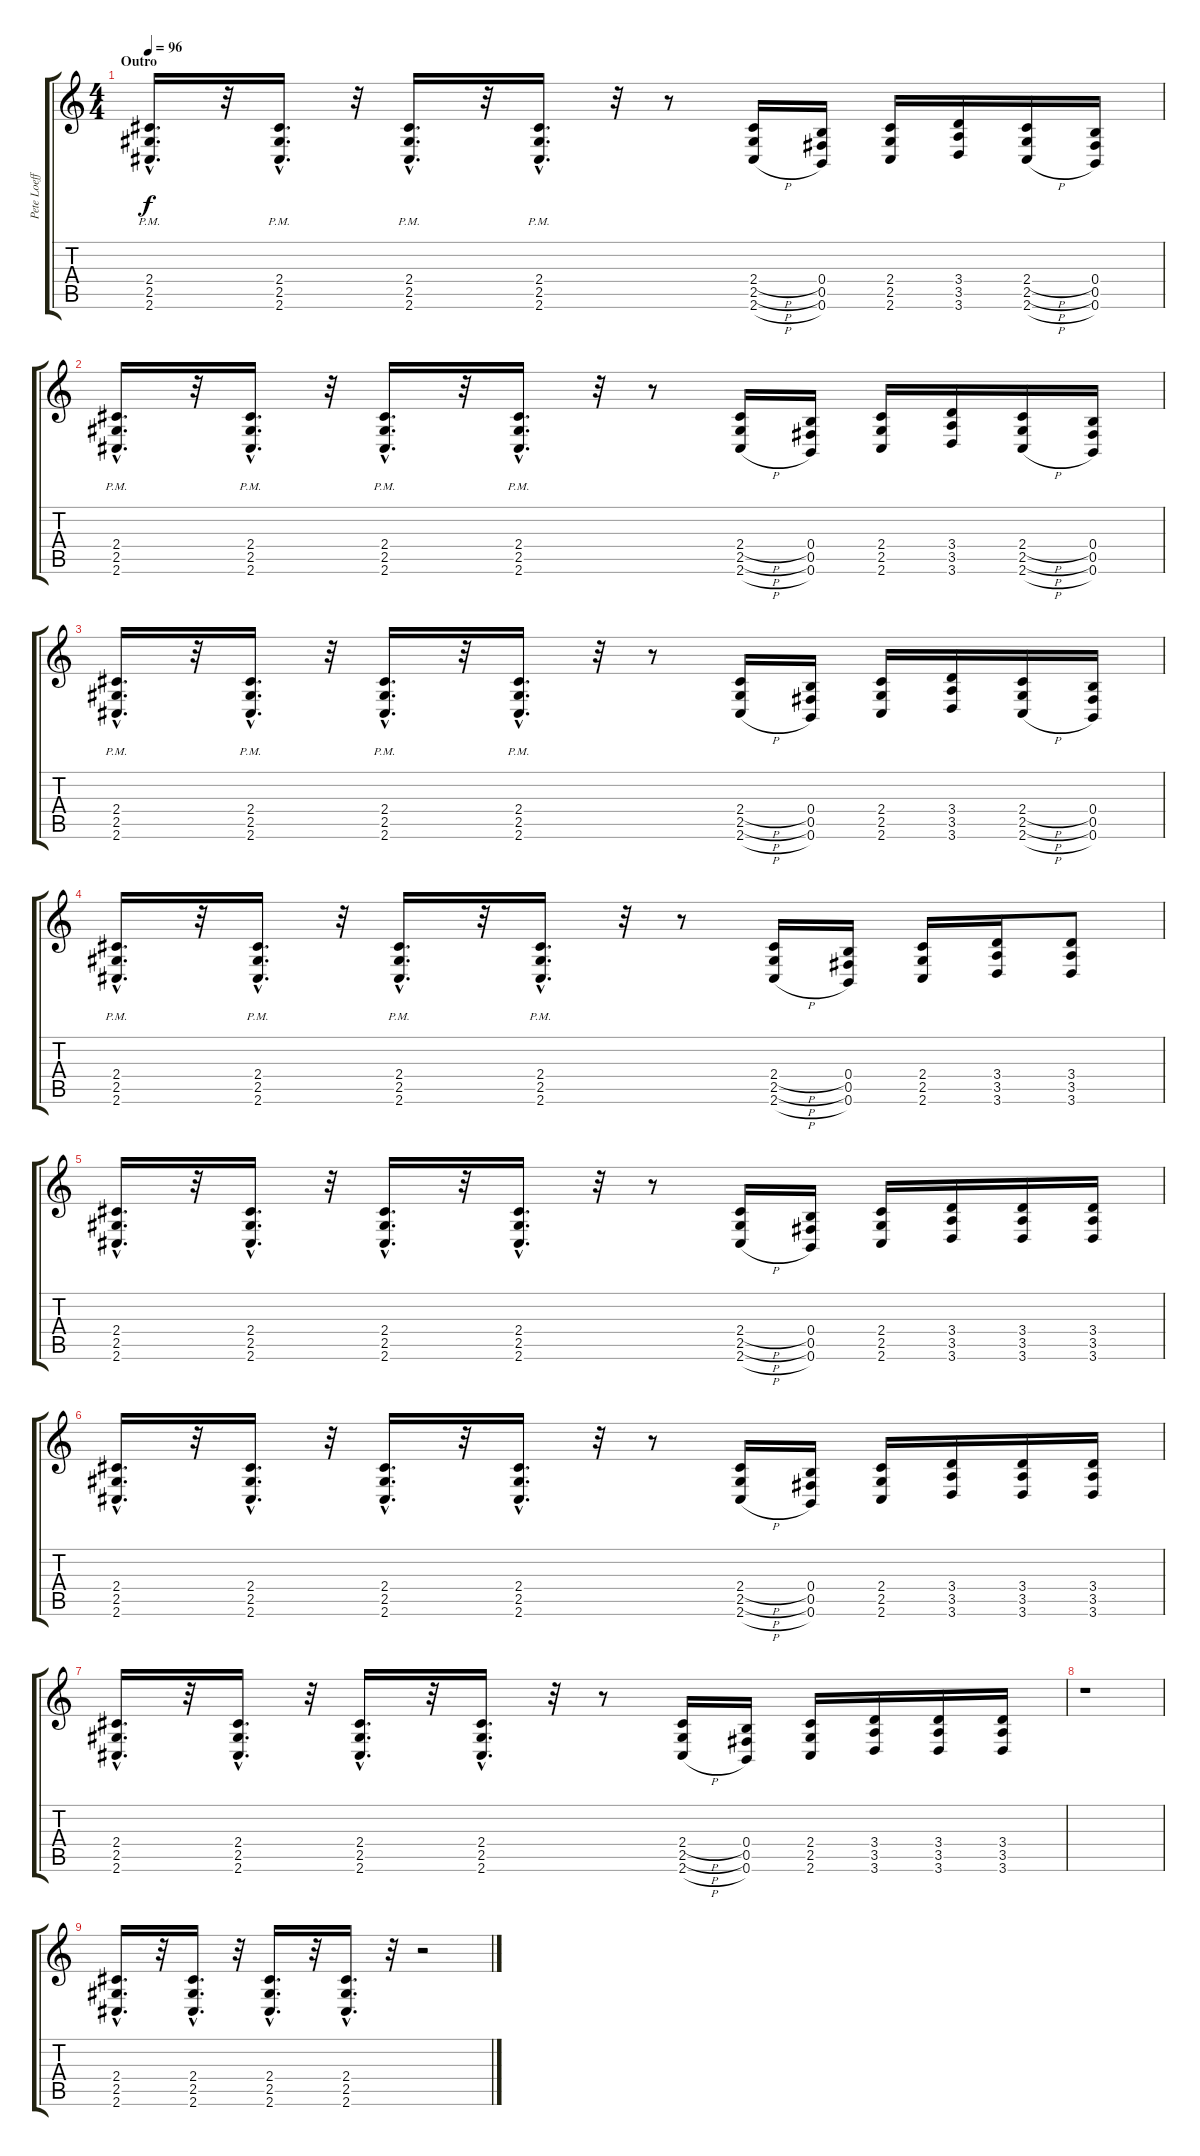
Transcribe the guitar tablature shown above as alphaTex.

\track ("Pete Loeffler - Distortion Guitar" "Pete Loeff") {instrument distortionguitar}
\staff {score tabs}
\tuning (Db4 Ab3 E3 B2 Gb2 B1) {hide}
\ts (4 4)
\section ("" "Outro")
\tempo 96
\clef g2
\ks c
(2.4{hac pm} 2.5{hac pm} 2.6{hac pm}).16{d dy f} r.32 (2.4{hac pm} 2.5{hac pm} 2.6{hac pm}).16{d} r.32 (2.4{hac pm} 2.5{hac pm} 2.6{hac pm}).16{d} r.32 (2.4{hac pm} 2.5{hac pm} 2.6{hac pm}).16{d} r.32 r.8 (2.4{h} 2.5{h} 2.6{h}).16 (0.4 0.5 0.6).16 (2.4 2.5 2.6).16 (3.4 3.5 3.6).16 (2.4{h} 2.5{h} 2.6{h}).16 (0.4 0.5 0.6).16 |
(2.4{hac pm} 2.5{hac pm} 2.6{hac pm}).16{d} r.32 (2.4{hac pm} 2.5{hac pm} 2.6{hac pm}).16{d} r.32 (2.4{hac pm} 2.5{hac pm} 2.6{hac pm}).16{d} r.32 (2.4{hac pm} 2.5{hac pm} 2.6{hac pm}).16{d} r.32 r.8 (2.4{h} 2.5{h} 2.6{h}).16 (0.4 0.5 0.6).16 (2.4 2.5 2.6).16 (3.4 3.5 3.6).16 (2.4{h} 2.5{h} 2.6{h}).16 (0.4 0.5 0.6).16 |
(2.4{hac pm} 2.5{hac pm} 2.6{hac pm}).16{d} r.32 (2.4{hac pm} 2.5{hac pm} 2.6{hac pm}).16{d} r.32 (2.4{hac pm} 2.5{hac pm} 2.6{hac pm}).16{d} r.32 (2.4{hac pm} 2.5{hac pm} 2.6{hac pm}).16{d} r.32 r.8 (2.4{h} 2.5{h} 2.6{h}).16 (0.4 0.5 0.6).16 (2.4 2.5 2.6).16 (3.4 3.5 3.6).16 (2.4{h} 2.5{h} 2.6{h}).16 (0.4 0.5 0.6).16 |
(2.4{hac pm} 2.5{hac pm} 2.6{hac pm}).16{d} r.32 (2.4{hac pm} 2.5{hac pm} 2.6{hac pm}).16{d} r.32 (2.4{hac pm} 2.5{hac pm} 2.6{hac pm}).16{d} r.32 (2.4{hac pm} 2.5{hac pm} 2.6{hac pm}).16{d} r.32 r.8 (2.4{h} 2.5{h} 2.6{h}).16 (0.4 0.5 0.6).16 (2.4 2.5 2.6).16 (3.4 3.5 3.6).16 (3.4 3.5 3.6).8 |
(2.4{hac} 2.5{hac} 2.6{hac}).16{d} r.32 (2.4{hac} 2.5{hac} 2.6{hac}).16{d} r.32 (2.4{hac} 2.5{hac} 2.6{hac}).16{d} r.32 (2.4{hac} 2.5{hac} 2.6{hac}).16{d} r.32 r.8 (2.4{h} 2.5{h} 2.6{h}).16 (0.4 0.5 0.6).16 (2.4 2.5 2.6).16 (3.4 3.5 3.6).16 (3.4 3.5 3.6).16 (3.4 3.5 3.6).16 |
(2.4{hac} 2.5{hac} 2.6{hac}).16{d} r.32 (2.4{hac} 2.5{hac} 2.6{hac}).16{d} r.32 (2.4{hac} 2.5{hac} 2.6{hac}).16{d} r.32 (2.4{hac} 2.5{hac} 2.6{hac}).16{d} r.32 r.8 (2.4{h} 2.5{h} 2.6{h}).16 (0.4 0.5 0.6).16 (2.4 2.5 2.6).16 (3.4 3.5 3.6).16 (3.4 3.5 3.6).16 (3.4 3.5 3.6).16 |
(2.4{hac} 2.5{hac} 2.6{hac}).16{d} r.32 (2.4{hac} 2.5{hac} 2.6{hac}).16{d} r.32 (2.4{hac} 2.5{hac} 2.6{hac}).16{d} r.32 (2.4{hac} 2.5{hac} 2.6{hac}).16{d} r.32 r.8 (2.4{h} 2.5{h} 2.6{h}).16 (0.4 0.5 0.6).16 (2.4 2.5 2.6).16 (3.4 3.5 3.6).16 (3.4 3.5 3.6).16 (3.4 3.5 3.6).16 |
r.1 |
(2.4{hac} 2.5{hac} 2.6{hac}).16{d} r.32 (2.4{hac} 2.5{hac} 2.6{hac}).16{d} r.32 (2.4{hac} 2.5{hac} 2.6{hac}).16{d} r.32 (2.4{hac} 2.5{hac} 2.6{hac}).16{d} r.32 r.2
